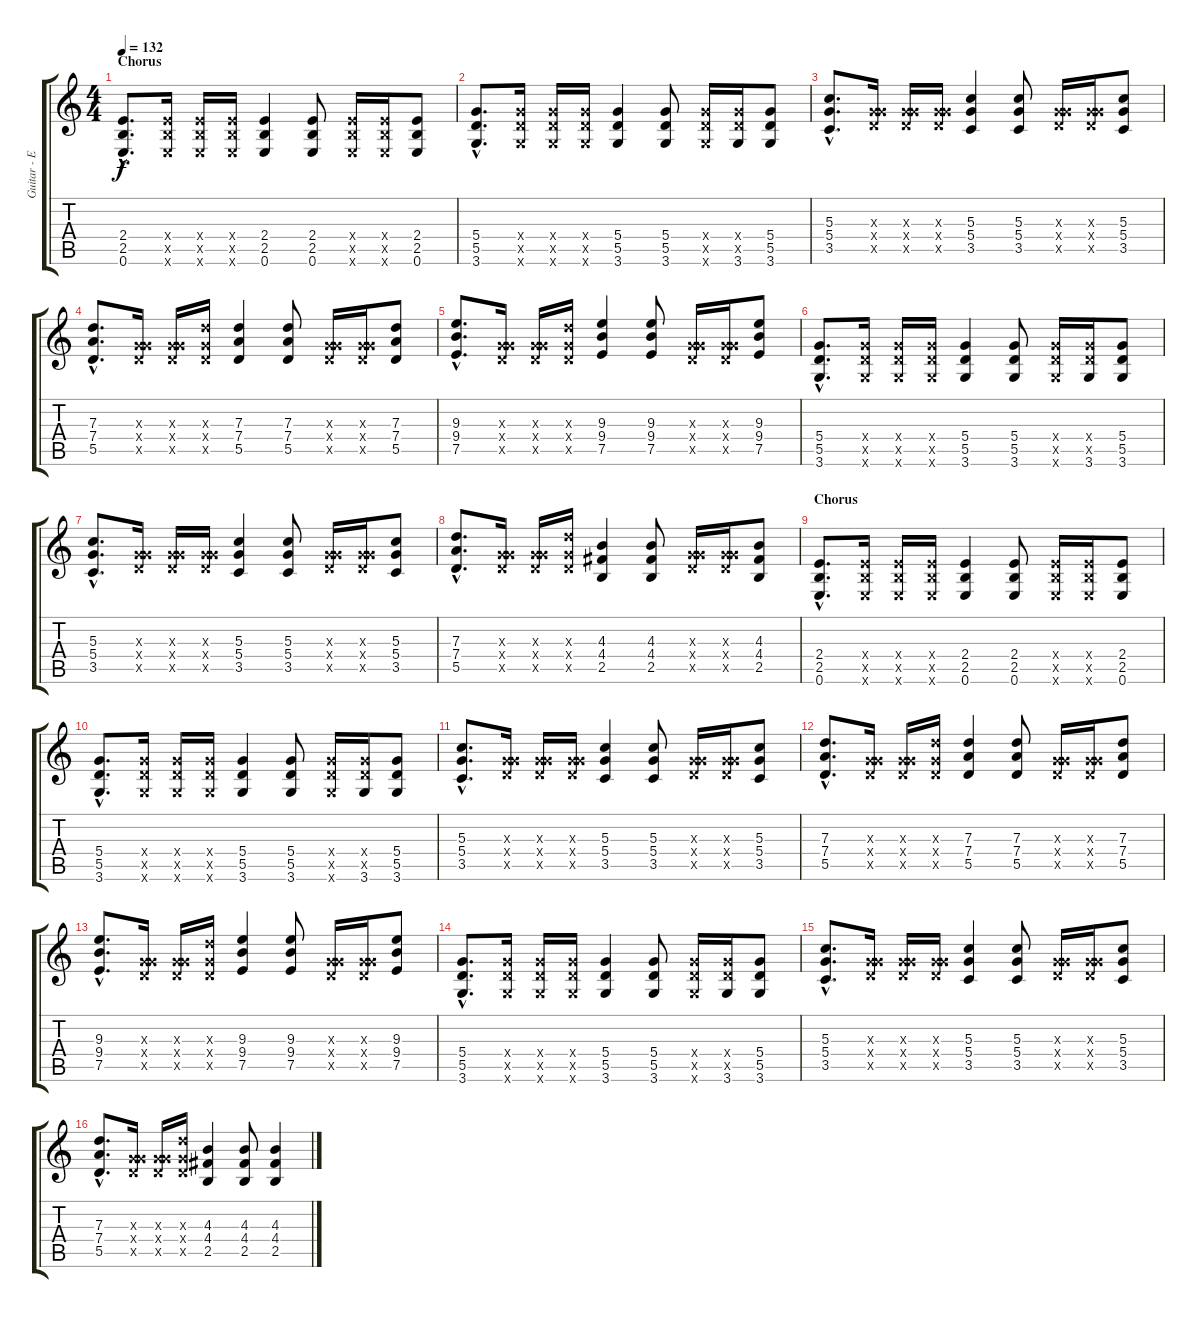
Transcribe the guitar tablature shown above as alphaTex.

\track ("Guitar - Electric" "Guitar - E") {instrument distortionguitar}
\staff {score tabs}
\tuning (E4 B3 G3 D3 A2 E2) {hide}
\ts (4 4)
\section ("" "Chorus")
\tempo 132
\clef g2
\ks c
(2.4{hac} 2.5{hac} 0.6{hac}).8{d dy f volume 16} (2.4{x} 2.5{x} 0.6{x}).16 (2.4{x} 2.5{x} 0.6{x}).16 (2.4{x} 2.5{x} 0.6{x}).16 (2.4 2.5 0.6).4 (2.4 2.5 0.6).8 (2.4{x} 2.5{x} 0.6{x}).16 (2.4{x} 2.5{x} 0.6{x}).16 (2.4 2.5 0.6).8 |
(5.4{hac} 5.5{hac} 3.6{hac}).8{d} (5.4{x} 5.5{x} 3.6{x}).16 (5.4{x} 5.5{x} 3.6{x}).16 (5.4{x} 5.5{x} 3.6{x}).16 (5.4 5.5 3.6).4 (5.4 5.5 3.6).8 (5.4{x} 5.5{x} 3.6{x}).16 (5.4{x} 5.5{x} 3.6).16 (5.4 5.5 3.6).8 |
(5.3{hac} 5.4{hac} 3.5{hac}).8{d} (0.3{x} 5.4{x} 5.5{x}).16 (0.3{x} 5.4{x} 5.5{x}).16 (0.3{x} 5.4{x} 5.5{x}).16 (5.3 5.4 3.5).4 (5.3 5.4 3.5).8 (0.3{x} 5.4{x} 5.5{x}).16 (0.3{x} 5.4{x} 5.5{x}).16 (5.3 5.4 3.5).8 |
(7.3{hac} 7.4{hac} 5.5{hac}).8{d} (0.3{x} 5.4{x} 5.5{x}).16 (0.3{x} 5.4{x} 5.5{x}).16 (7.3{x} 5.4{x} 5.5{x}).16 (7.3 7.4 5.5).4 (7.3 7.4 5.5).8 (0.3{x} 5.4{x} 5.5{x}).16 (0.3{x} 5.4{x} 5.5{x}).16 (7.3 7.4 5.5).8 |
(9.3{hac} 9.4{hac} 7.5{hac}).8{d} (0.3{x} 5.4{x} 5.5{x}).16 (0.3{x} 5.4{x} 5.5{x}).16 (7.3{x} 5.4{x} 5.5{x}).16 (9.3 9.4 7.5).4 (9.3 9.4 7.5).8 (0.3{x} 5.4{x} 5.5{x}).16 (0.3{x} 5.4{x} 5.5{x}).16 (9.3 9.4 7.5).8 |
(5.4{hac} 5.5{hac} 3.6{hac}).8{d} (5.4{x} 5.5{x} 3.6{x}).16 (5.4{x} 5.5{x} 3.6{x}).16 (5.4{x} 5.5{x} 3.6{x}).16 (5.4 5.5 3.6).4 (5.4 5.5 3.6).8 (5.4{x} 5.5{x} 3.6{x}).16 (5.4{x} 5.5{x} 3.6).16 (5.4 5.5 3.6).8 |
(5.3{hac} 5.4{hac} 3.5{hac}).8{d} (0.3{x} 5.4{x} 5.5{x}).16 (0.3{x} 5.4{x} 5.5{x}).16 (0.3{x} 5.4{x} 5.5{x}).16 (5.3 5.4 3.5).4 (5.3 5.4 3.5).8 (0.3{x} 5.4{x} 5.5{x}).16 (0.3{x} 5.4{x} 5.5{x}).16 (5.3 5.4 3.5).8 |
(7.3{hac} 7.4{hac} 5.5{hac}).8{d} (0.3{x} 5.4{x} 5.5{x}).16 (0.3{x} 5.4{x} 5.5{x}).16 (7.3{x} 5.4{x} 5.5{x}).16 (4.3 4.4 2.5).4 (4.3 4.4 2.5).8 (0.3{x} 5.4{x} 5.5{x}).16 (0.3{x} 5.4{x} 5.5{x}).16 (4.3 4.4 2.5).8 |
\section ("" "Chorus")
(2.4{hac} 2.5{hac} 0.6{hac}).8{d} (2.4{x} 2.5{x} 0.6{x}).16 (2.4{x} 2.5{x} 0.6{x}).16 (2.4{x} 2.5{x} 0.6{x}).16 (2.4 2.5 0.6).4 (2.4 2.5 0.6).8 (2.4{x} 2.5{x} 0.6{x}).16 (2.4{x} 2.5{x} 0.6{x}).16 (2.4 2.5 0.6).8 |
(5.4{hac} 5.5{hac} 3.6{hac}).8{d} (5.4{x} 5.5{x} 3.6{x}).16 (5.4{x} 5.5{x} 3.6{x}).16 (5.4{x} 5.5{x} 3.6{x}).16 (5.4 5.5 3.6).4 (5.4 5.5 3.6).8 (5.4{x} 5.5{x} 3.6{x}).16 (5.4{x} 5.5{x} 3.6).16 (5.4 5.5 3.6).8 |
(5.3{hac} 5.4{hac} 3.5{hac}).8{d} (0.3{x} 5.4{x} 5.5{x}).16 (0.3{x} 5.4{x} 5.5{x}).16 (0.3{x} 5.4{x} 5.5{x}).16 (5.3 5.4 3.5).4 (5.3 5.4 3.5).8 (0.3{x} 5.4{x} 5.5{x}).16 (0.3{x} 5.4{x} 5.5{x}).16 (5.3 5.4 3.5).8 |
(7.3{hac} 7.4{hac} 5.5{hac}).8{d} (0.3{x} 5.4{x} 5.5{x}).16 (0.3{x} 5.4{x} 5.5{x}).16 (7.3{x} 5.4{x} 5.5{x}).16 (7.3 7.4 5.5).4 (7.3 7.4 5.5).8 (0.3{x} 5.4{x} 5.5{x}).16 (0.3{x} 5.4{x} 5.5{x}).16 (7.3 7.4 5.5).8 |
(9.3{hac} 9.4{hac} 7.5{hac}).8{d} (0.3{x} 5.4{x} 5.5{x}).16 (0.3{x} 5.4{x} 5.5{x}).16 (7.3{x} 5.4{x} 5.5{x}).16 (9.3 9.4 7.5).4 (9.3 9.4 7.5).8 (0.3{x} 5.4{x} 5.5{x}).16 (0.3{x} 5.4{x} 5.5{x}).16 (9.3 9.4 7.5).8 |
(5.4{hac} 5.5{hac} 3.6{hac}).8{d} (5.4{x} 5.5{x} 3.6{x}).16 (5.4{x} 5.5{x} 3.6{x}).16 (5.4{x} 5.5{x} 3.6{x}).16 (5.4 5.5 3.6).4 (5.4 5.5 3.6).8 (5.4{x} 5.5{x} 3.6{x}).16 (5.4{x} 5.5{x} 3.6).16 (5.4 5.5 3.6).8 |
(5.3{hac} 5.4{hac} 3.5{hac}).8{d} (0.3{x} 5.4{x} 5.5{x}).16 (0.3{x} 5.4{x} 5.5{x}).16 (0.3{x} 5.4{x} 5.5{x}).16 (5.3 5.4 3.5).4 (5.3 5.4 3.5).8 (0.3{x} 5.4{x} 5.5{x}).16 (0.3{x} 5.4{x} 5.5{x}).16 (5.3 5.4 3.5).8 |
(7.3{hac} 7.4{hac} 5.5{hac}).8{d} (0.3{x} 5.4{x} 5.5{x}).16 (0.3{x} 5.4{x} 5.5{x}).16 (7.3{x} 5.4{x} 5.5{x}).16 (4.3 4.4 2.5).4 (4.3 4.4 2.5).8 (4.3 4.4 2.5).4
